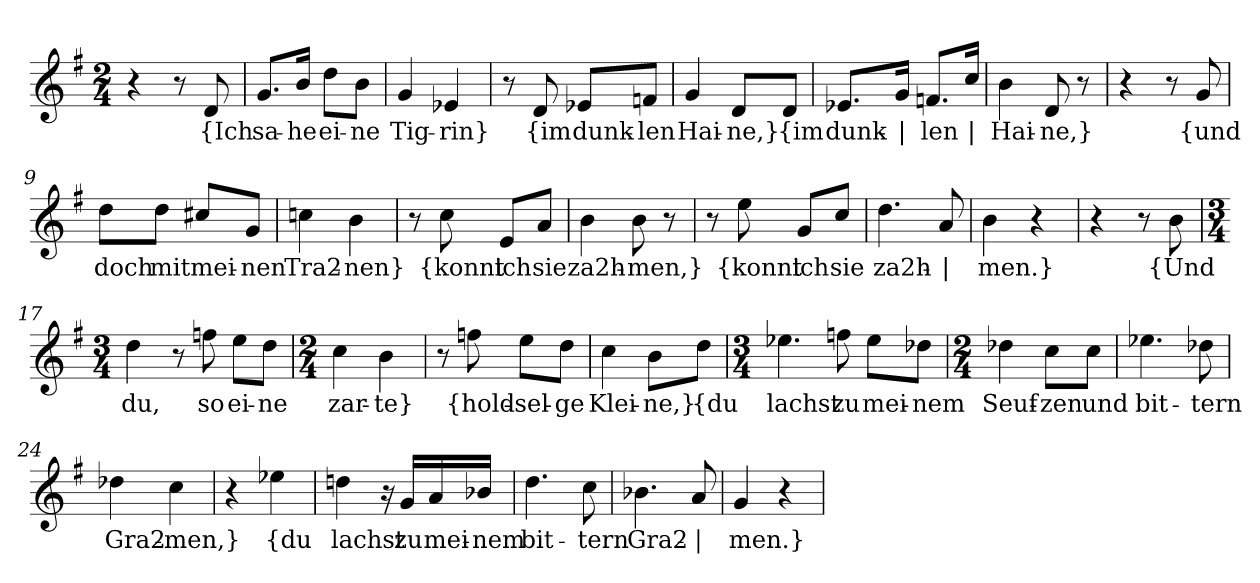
**kern	**text
*part1	*part1
*staff1	*staff1
*clefG2	*
*k[f#]	*
*M2/4	*
=1	=1
4r	.
8r	.
!	!LO:LY:b
8d/	{Ich
=2	=2
!	!LO:LY:b
8.g/L	sa-
!	!LO:LY:b
16b/Jk	-he
!	!LO:LY:b
8dd\L	ei-
!	!LO:LY:b
8b\J	-ne
=3	=3
!	!LO:LY:b
4g/	Tig-
!	!LO:LY:b
4e-X/	-rin}
=4	=4
8r	.
!	!LO:LY:b
8d/	{im
!	!LO:LY:b
8e-X/L	dunk-
!	!LO:LY:b
8fn/J	-len
=5	=5
!	!LO:LY:b
4g/	Hai-
!	!LO:LY:b
8d/L	-ne,}
!	!LO:LY:b
8d/J	{im
=6	=6
!	!LO:LY:b
8.e-X/L	dunk-
!	!LO:LY:b
16g/Jk	|
!	!LO:LY:b
8.fn/L	-len
!	!LO:LY:b
16cc/Jk	|
=7	=7
!	!LO:LY:b
4b\	Hai-
!	!LO:LY:b
8d/	-ne,}
8r	.
=8	=8
4r	.
8r	.
!	!LO:LY:b
8g/	{und
!!LO:LB:g=z
=9	=9
!	!LO:LY:b
8dd\L	doch
!	!LO:LY:b
8dd\J	mit
!	!LO:LY:b
8cc#X/L	mei-
!	!LO:LY:b
8g/J	-nen
=10	=10
!	!LO:LY:b
4ccn\	Tra2-
!	!LO:LY:b
4b\	-nen}
=11	=11
8r	.
!	!LO:LY:b
8cc\	{konnt
!	!LO:LY:b
8e/L	ich
!	!LO:LY:b
8a/J	sie
=12	=12
!	!LO:LY:b
4b\	za2h-
!	!LO:LY:b
8b\	-men,}
8r	.
=13	=13
8r	.
!	!LO:LY:b
8ee\	{konnt
!	!LO:LY:b
8g/L	ich
!	!LO:LY:b
8cc/J	sie
=14	=14
!	!LO:LY:b
4.dd\	za2h-
!	!LO:LY:b
8a/	|
=15	=15
!	!LO:LY:b
4b\	-men.}
4r	.
=16	=16
4r	.
8r	.
!	!LO:LY:b
8b\	{Und
!!LO:LB:g=z
=17	=17
*M3/4	*
!	!LO:LY:b
4dd\	du,
8r	.
!	!LO:LY:b
8ffn\	so
!	!LO:LY:b
8ee\L	ei-
!	!LO:LY:b
8dd\J	-ne
=18	=18
*M2/4	*
!	!LO:LY:b
4cc\	zar-
!	!LO:LY:b
4b\	-te}
=19	=19
8r	.
!	!LO:LY:b
8ffn\	{hold-
!	!LO:LY:b
8ee\L	-sel-
!	!LO:LY:b
8dd\J	-ge
=20	=20
!	!LO:LY:b
4cc\	Klei-
!	!LO:LY:b
8b\L	-ne,}
!	!LO:LY:b
8dd\J	{du
=21	=21
*M3/4	*
!	!LO:LY:b
4.ee-X\	lachst
!	!LO:LY:b
8ffn\	zu
!	!LO:LY:b
8ee-\L	mei-
!	!LO:LY:b
8dd-X\J	-nem
=22	=22
*M2/4	*
!	!LO:LY:b
4dd-X\	Seuf-
!	!LO:LY:b
8cc\L	-zen
!	!LO:LY:b
8cc\J	und
!!LO:LB:g=z
=23	=23
!	!LO:LY:b
4.ee-X\	bit-
!	!LO:LY:b
8dd-X\	-tern
=24	=24
!	!LO:LY:b
4dd-X\	Gra2-
!	!LO:LY:b
4cc\	-men,}
=25	=25
4r	.
!	!LO:LY:b
4ee-X\	{du
=26	=26
!	!LO:LY:b
4ddn\	lachst
16r	.
!	!LO:LY:b
16g/LL	zu
!	!LO:LY:b
16a/	mei-
!	!LO:LY:b
16b-X/JJ	-nem
=27	=27
!	!LO:LY:b
4.dd\	bit-
!	!LO:LY:b
8cc\	-tern
=28	=28
!	!LO:LY:b
4.b-X\	Gra2-
!	!LO:LY:b
8a/	|
=29	=29
!	!LO:LY:b
4g/	-men.}
4r	.
=	=
*-	*-
